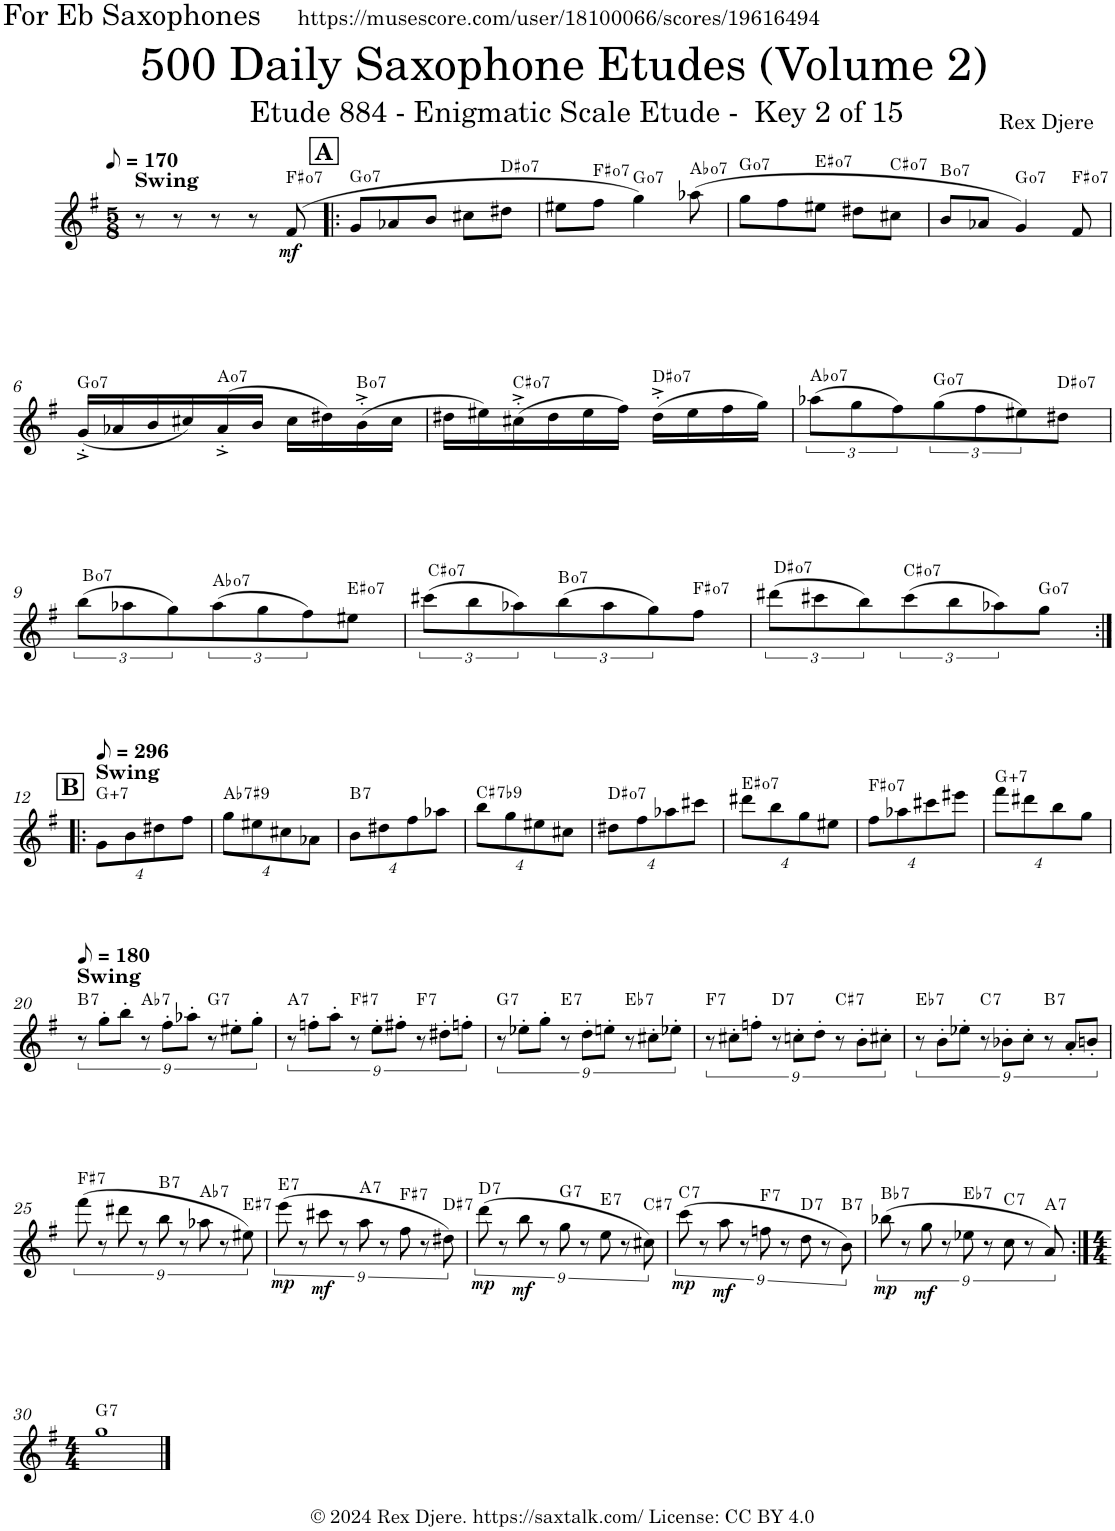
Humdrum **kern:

**kern	**dynam	**harte
*part1	*part1	*part1
*staff1	*staff1	*
*I"Alto Saxophone	*	*
*I'A. Sax.	*	*
*clefG2	*	*
*Trd5c9	*	*
*k[f#]	*	*
*M5/8	*	*
*MM85	*	*
=1	=1	=1
!LO:TX:a:B:t=Swing	!	!
8r	.	.
8r	.	.
8r	.	.
8r	.	.
!	!LO:DY:b	!LO:H:kt=7
(8f#/	mf	F#:dim7
!!LO:REH:place=s1:a:B:cj:fs=14:t=A
=2!|:	=2!|:	=2!|:
!	!	!LO:H:kt=7
8g/L	.	G:dim7
8a-X/	.	.
8b/J	.	.
8cc#X\L	.	.
!	!	!LO:H:kt=7
8dd#X\J	.	D#:dim7
=3	=3	=3
8ee#X\L	.	.
!	!	!LO:H:kt=7
8ff#\J	.	F#:dim7
!	!	!LO:H:kt=7
4gg\)	.	G:dim7
!	!	!LO:H:kt=7
(8aa-X\	.	Ab:dim7
=4	=4	=4
!	!	!LO:H:kt=7
8gg\L	.	G:dim7
8ff#\	.	.
!	!	!LO:H:kt=7
8ee#X\J	.	E#:dim7
8dd#X\L	.	.
!	!	!LO:H:kt=7
8cc#X\J	.	C#:dim7
=5	=5	=5
!	!	!LO:H:kt=7
8b/L	.	B:dim7
8a-X/J	.	.
!	!	!LO:H:kt=7
4g/)	.	G:dim7
!	!	!LO:H:kt=7
8f#/	.	F#:dim7
!!LO:LB:g=z
=6	=6	=6
!	!	!LO:H:kt=7
(16g^'/LL	.	G:dim7
16a-X/	.	.
16b/	.	.
16cc#X/)	.	.
!	!	!LO:H:kt=7
(16a-^'/	.	A:dim7
16b/JJ	.	.
16cc#\LL	.	.
16dd#X\)	.	.
!	!	!LO:H:kt=7
(16b^'\	.	B:dim7
16cc#\JJ	.	.
=7	=7	=7
16dd#X\LL	.	.
16ee#X\)	.	.
!	!	!LO:H:kt=7
(16cc#X^'\	.	C#:dim7
16dd#\	.	.
16ee#\	.	.
16ff#\JJ)	.	.
!	!	!LO:H:kt=7
(16dd#^'\LL	.	D#:dim7
16ee#\	.	.
16ff#\	.	.
16gg\JJ)	.	.
=8	=8	=8
!	!	!LO:H:kt=7
(12aa-X\L	.	Ab:dim7
12gg\	.	.
12ff#\)	.	.
!	!	!LO:H:kt=7
(12gg\	.	G:dim7
12ff#\	.	.
12ee#X\)	.	.
!	!	!LO:H:kt=7
8dd#X\J	.	D#:dim7
!!LO:LB:g=z
=9	=9	=9
!	!	!LO:H:kt=7
(12bb\L	.	B:dim7
12aa-X\	.	.
12gg\)	.	.
!	!	!LO:H:kt=7
(12aa-\	.	Ab:dim7
12gg\	.	.
12ff#\)	.	.
!	!	!LO:H:kt=7
8ee#X\J	.	E#:dim7
=10	=10	=10
!	!	!LO:H:kt=7
(12ccc#X\L	.	C#:dim7
12bb\	.	.
12aa-X\)	.	.
!	!	!LO:H:kt=7
(12bb\	.	B:dim7
12aa-\	.	.
12gg\)	.	.
!	!	!LO:H:kt=7
8ff#\J	.	F#:dim7
=11	=11	=11
!	!	!LO:H:kt=7
(12ddd#X\L	.	D#:dim7
12ccc#X\	.	.
12bb\)	.	.
!	!	!LO:H:kt=7
(12ccc#\	.	C#:dim7
12bb\	.	.
12aa-X\)	.	.
!	!	!LO:H:kt=7
8gg\J	.	G:dim7
!!LO:LB:g=z
=12:|!|:	=12:|!|:	=12:|!|:
!!LO:REH:place=s1:a:B:cj:fs=14:t=B
*Xbrackettup	*	*
*MM148	*	*
!LO:TX:a:B:t=Swing	!	!LO:H:kt=7
32%5g\L	.	G:aug(b7)
32%5b\	.	.
32%5dd#X\	.	.
32%5ff#\J	.	.
=13	=13	=13
!	!	!LO:H:kt=7
32%5gg\L	.	Ab:7(#9)
32%5ee#X\	.	.
32%5cc#X\	.	.
32%5a-X\J	.	.
=14	=14	=14
!	!	!LO:H:kt=7
32%5b\L	.	B:7
32%5dd#X\	.	.
32%5ff#\	.	.
32%5aa-X\J	.	.
=15	=15	=15
!	!	!LO:H:kt=7
32%5bb\L	.	C#:7(b9)
32%5gg\	.	.
32%5ee#X\	.	.
32%5cc#X\J	.	.
=16	=16	=16
!	!	!LO:H:kt=7
32%5dd#X\L	.	D#:dim7
32%5ff#\	.	.
32%5aa-X\	.	.
32%5ccc#X\J	.	.
=17	=17	=17
!	!	!LO:H:kt=7
32%5ddd#X\L	.	E#:dim7
32%5bb\	.	.
32%5gg\	.	.
32%5ee#X\J	.	.
=18	=18	=18
!	!	!LO:H:kt=7
32%5ff#\L	.	F#:dim7
32%5aa-X\	.	.
32%5ccc#X\	.	.
32%5eee#X\J	.	.
=19	=19	=19
!	!	!LO:H:kt=7
32%5fff#\L	.	G:aug(b7)
32%5ddd#X\	.	.
32%5bb\	.	.
32%5gg\J	.	.
!!LO:LB:g=z
=20	=20	=20
*brackettup	*	*
*MM90	*	*
!LO:TX:a:B:t=Swing	!	!LO:H:kt=7
72%5r	.	B:7
72%5gg'\L	.	.
72%5bb'\J	.	.
!	!	!LO:H:kt=7
72%5r	.	Ab:7
72%5ff#'\L	.	.
72%5aa-X'\J	.	.
!	!	!LO:H:kt=7
72%5r	.	G:7
72%5ee#X'\L	.	.
72%5gg'\J	.	.
=21	=21	=21
!	!	!LO:H:kt=7
72%5r	.	A:7
72%5ffn'\L	.	.
72%5aa'\J	.	.
!	!	!LO:H:kt=7
72%5r	.	F#:7
72%5ee'\L	.	.
72%5ff#X'\J	.	.
!	!	!LO:H:kt=7
72%5r	.	F:7
72%5dd#X'\L	.	.
72%5ffn'\J	.	.
=22	=22	=22
!	!	!LO:H:kt=7
72%5r	.	G:7
72%5ee-X'\L	.	.
72%5gg'\J	.	.
!	!	!LO:H:kt=7
72%5r	.	E:7
72%5dd'\L	.	.
72%5een'\J	.	.
!	!	!LO:H:kt=7
72%5r	.	Eb:7
72%5cc#X'\L	.	.
72%5ee-X'\J	.	.
=23	=23	=23
!	!	!LO:H:kt=7
72%5r	.	F:7
72%5cc#X'\L	.	.
72%5ffn'\J	.	.
!	!	!LO:H:kt=7
72%5r	.	D:7
72%5ccn'\L	.	.
72%5dd'\J	.	.
!	!	!LO:H:kt=7
72%5r	.	C#:7
72%5b'\L	.	.
72%5cc#X'\J	.	.
=24	=24	=24
!	!	!LO:H:kt=7
72%5r	.	Eb:7
72%5b'\L	.	.
72%5ee-X'\J	.	.
!	!	!LO:H:kt=7
72%5r	.	C:7
72%5b-X'\L	.	.
72%5cc'\J	.	.
!	!	!LO:H:kt=7
72%5r	.	B:7
72%5a'/L	.	.
72%5bn'/J	.	.
!!LO:LB:g=z
=25	=25	=25
!	!	!LO:H:kt=7
(72%5fff#\	.	F#:7
72%5r	.	.
72%5ddd#X\	.	.
72%5r	.	.
!	!	!LO:H:kt=7
72%5bb\	.	B:7
72%5r	.	.
!	!	!LO:H:kt=7
72%5aa-X\	.	Ab:7
72%5r	.	.
!	!	!LO:H:kt=7
72%5ee#X\)	.	E#:7
=26	=26	=26
!	!LO:DY:b	!LO:H:kt=7
(72%5eee\	mp	E:7
72%5r	.	.
!	!LO:DY:b	!
72%5ccc#X\	mf	.
72%5r	.	.
!	!	!LO:H:kt=7
72%5aa\	.	A:7
72%5r	.	.
!	!	!LO:H:kt=7
72%5ff#\	.	F#:7
72%5r	.	.
!	!	!LO:H:kt=7
72%5dd#X\)	.	D#:7
=27	=27	=27
!	!LO:DY:b	!LO:H:kt=7
(72%5ddd\	mp	D:7
72%5r	.	.
!	!LO:DY:b	!
72%5bb\	mf	.
72%5r	.	.
!	!	!LO:H:kt=7
72%5gg\	.	G:7
72%5r	.	.
!	!	!LO:H:kt=7
72%5ee\	.	E:7
72%5r	.	.
!	!	!LO:H:kt=7
72%5cc#X\)	.	C#:7
=28	=28	=28
!	!LO:DY:b	!LO:H:kt=7
(72%5ccc\	mp	C:7
72%5r	.	.
!	!LO:DY:b	!
72%5aa\	mf	.
72%5r	.	.
!	!	!LO:H:kt=7
72%5ffn\	.	F:7
72%5r	.	.
!	!	!LO:H:kt=7
72%5dd\	.	D:7
72%5r	.	.
!	!	!LO:H:kt=7
72%5b\)	.	B:7
=29	=29	=29
!	!LO:DY:b	!LO:H:kt=7
(72%5bb-X\	mp	Bb:7
72%5r	.	.
!	!LO:DY:b	!
72%5gg\	mf	.
72%5r	.	.
!	!	!LO:H:kt=7
72%5ee-X\	.	Eb:7
72%5r	.	.
!	!	!LO:H:kt=7
72%5cc\	.	C:7
72%5r	.	.
!	!	!LO:H:kt=7
72%5a/)	.	A:7
!!LO:LB:g=z
=30:|!	=30:|!	=30:|!
*M4/4	*	*
!	!	!LO:H:kt=7
1gg	.	G:7
==	==	==
*-	*-	*-
